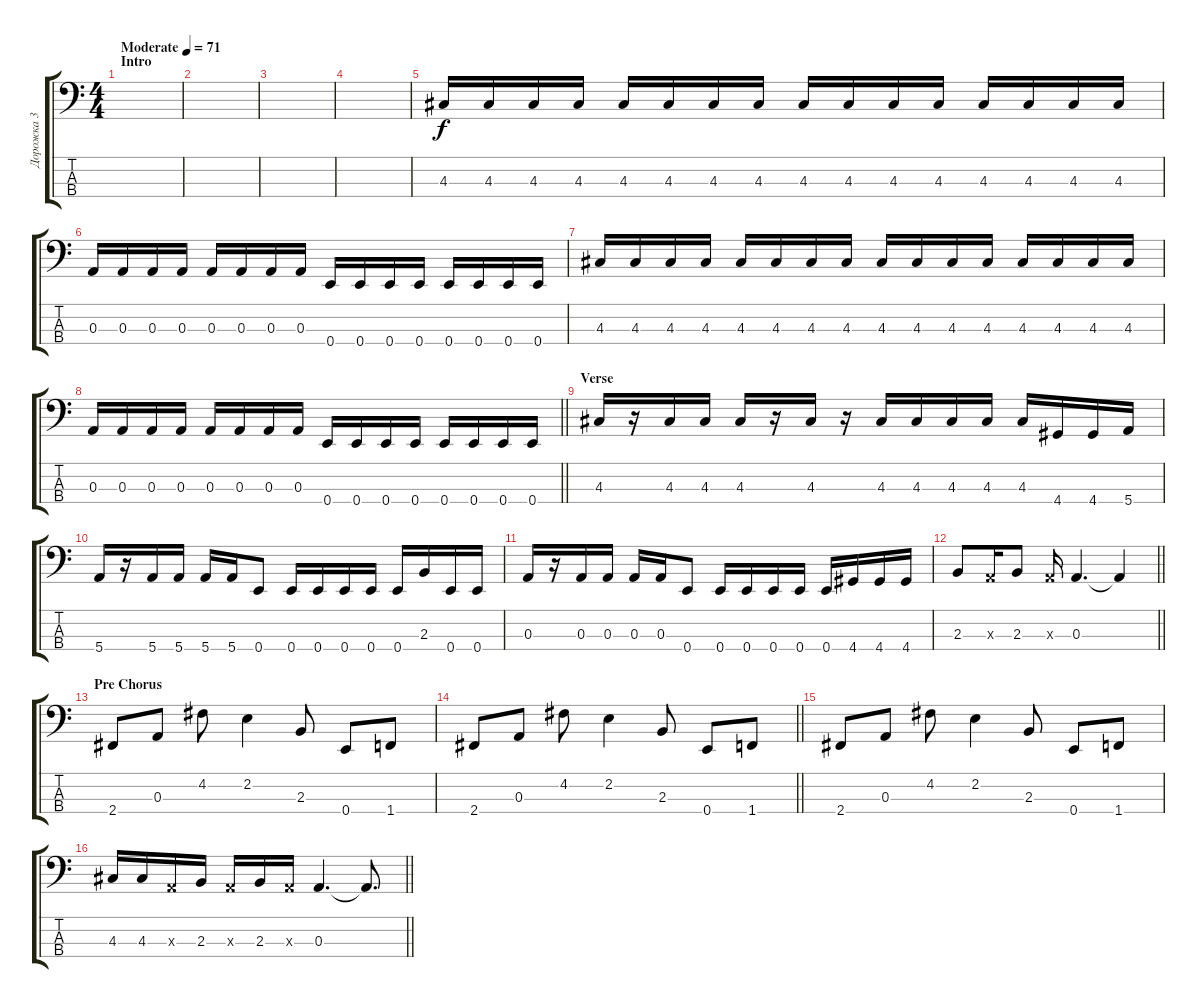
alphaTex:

\track ("Дорожка 3" "Дорожка 3") {instrument electricbassfinger}
\staff {score tabs}
\tuning (G2 D2 A1 E1) {hide}
\ts (4 4)
\section ("" "Intro")
\tempo (71 "Moderate")
\clef f4
\ks c
|
|
|
|
4.3.16 4.3.16 4.3.16 4.3.16 4.3.16 4.3.16 4.3.16 4.3.16 4.3.16 4.3.16 4.3.16 4.3.16 4.3.16 4.3.16 4.3.16 4.3.16 |
0.3.16 0.3.16 0.3.16 0.3.16 0.3.16 0.3.16 0.3.16 0.3.16 0.4.16 0.4.16 0.4.16 0.4.16 0.4.16 0.4.16 0.4.16 0.4.16 |
4.3.16 4.3.16 4.3.16 4.3.16 4.3.16 4.3.16 4.3.16 4.3.16 4.3.16 4.3.16 4.3.16 4.3.16 4.3.16 4.3.16 4.3.16 4.3.16 |
\barLineRight lightlight
0.3.16 0.3.16 0.3.16 0.3.16 0.3.16 0.3.16 0.3.16 0.3.16 0.4.16 0.4.16 0.4.16 0.4.16 0.4.16 0.4.16 0.4.16 0.4.16 |
\section ("" "Verse")
4.3.16 r.16 4.3.16 4.3.16 4.3.16 r.16 4.3.16 r.16 4.3.16 4.3.16 4.3.16 4.3.16 4.3.16 4.4.16 4.4.16 5.4.16 |
5.4.16 r.16 5.4.16 5.4.16 5.4.16 5.4.16 0.4.8 0.4.16 0.4.16 0.4.16 0.4.16 0.4.16 2.3.16 0.4.16 0.4.16 |
0.3.16 r.16 0.3.16 0.3.16 0.3.16 0.3.16 0.4.8 0.4.16 0.4.16 0.4.16 0.4.16 0.4.16 4.4.16 4.4.16 4.4.16 |
\barLineRight lightlight
2.3.8 0.3{x}.16 2.3.8 0.3{x}.16 0.3.4{d} 0.3{t}.4 |
\section ("" "Pre Chorus")
2.4.8 0.3.8 4.2.8 2.2.4 2.3.8 0.4.8 1.4.8 |
\barLineRight lightlight
2.4.8 0.3.8 4.2.8 2.2.4 2.3.8 0.4.8 1.4.8 |
2.4.8 0.3.8 4.2.8 2.2.4 2.3.8 0.4.8 1.4.8 |
\barLineRight lightlight
4.3.16 4.3.16 0.3{x}.16 2.3.16 0.3{x}.16 2.3.16 0.3{x}.16 0.3.4{d} 0.3{t}.8{d}
